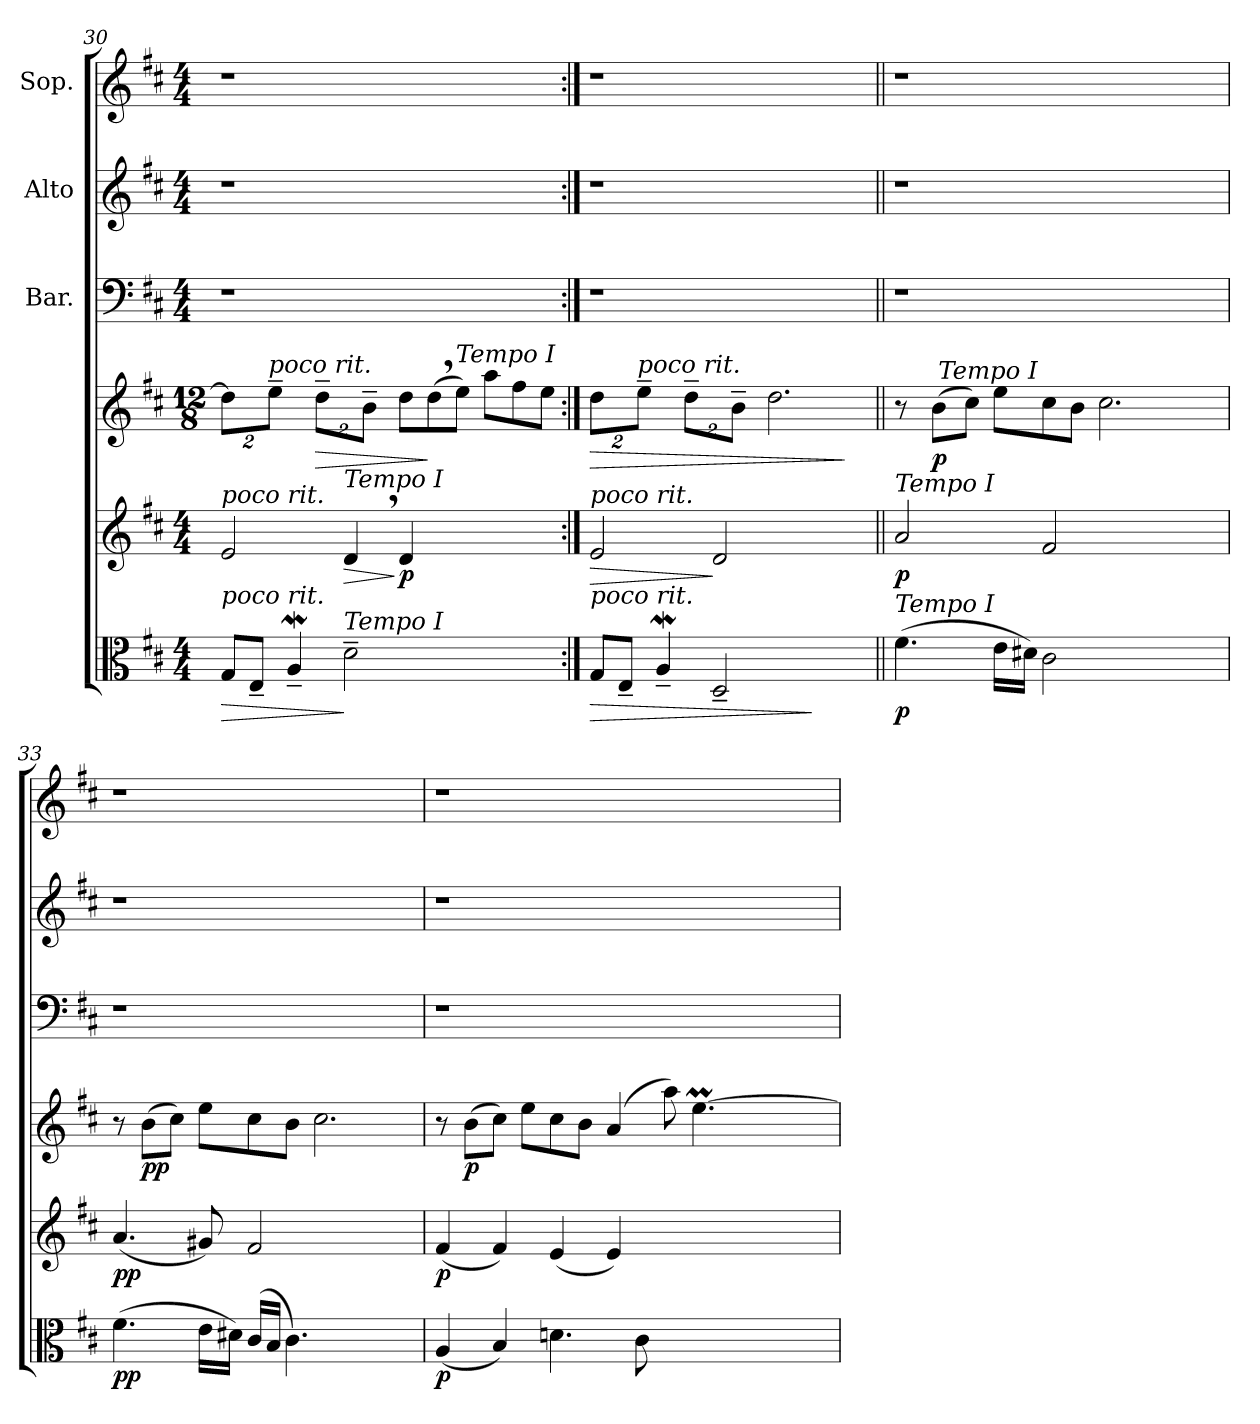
**kern	**dynam	**kern	**dynam	**kern	**dynam	**kern	**kern	**kern
*part6	*part6	*part5	*part5	*part4	*part4	*part3	*part2	*part1
*staff6	*staff6	*staff5	*staff5	*staff4	*staff4	*staff3	*staff2	*staff1
*	*	*	*	*	*	*I"Bar.	*I"Alto	*I"Sop.
*clefC3	*	*clefG2	*	*clefG2	*	*clefF4	*clefG2	*clefG2
*k[f#c#]	*	*k[f#c#]	*	*k[f#c#]	*	*k[f#c#]	*k[f#c#]	*k[f#c#]
*D:	*	*D:	*	*D:	*	*D:	*D:	*D:
*M4/4	*	*M4/4	*	*M12/8	*	*M4/4	*M4/4	*M4/4
=30	=30	=30	=30	=30	=30	=30	=30	=30
!	!	!LO:TX:a:i:t=poco rit.	!	!	!	!	!	!
!LO:TX:a:i:t=poco rit.	!	!	!	!	!	!	!	!
!	!LO:HP:b	!	!	!	!	!	!	!
8G/L	>	2e/	.	16%3dd\L]	.	1r	1r	1r
8E~>~</J	.	.	.	.	.	.	.	.
!	!	!	!	!LO:TX:a:i:t=poco rit.	!	!	!	!
.	.	.	.	16%3ee~>\J	.	.	.	.
4AW~</	.	.	.	.	.	.	.	.
!	!	!	!	!	!LO:HP:b	!	!	!
.	.	.	.	16%3dd~>\L	>	.	.	.
!	!	!LO:TX:a:i:t=Tempo I	!	!	!	!	!	!
!LO:TX:a:i:t=Tempo I	!	!	!	!	!	!	!	!
!	!	!	!LO:HP:b	!	!	!	!	!
2d~>\	]	4d,>/	>	.	.	.	.	.
.	.	.	.	16%3b~>\J	.	.	.	.
!	!	!	!LO:DY:n=1:b	!	!	!	!	!
.	.	4d/	] p	8dd,>\L	.	.	.	.
.	.	.	.	(>8dd\	]	.	.	.
!	!	!	!	!LO:TX:a:i:t=Tempo I	!	!	!	!
2ryy	.	2ryy	.	8ee\J)	.	2ryy	2ryy	2ryy
.	.	.	.	8aa\L	.	.	.	.
.	.	.	.	8ff#\	.	.	.	.
.	.	.	.	8ee\J	.	.	.	.
!!LO:PB:g=z
=31:|!	=31:|!	=31:|!	=31:|!	=31:|!	=31:|!	=31:|!	=31:|!	=31:|!
!	!	!LO:TX:a:i:t=poco rit.	!	!	!	!	!	!
!LO:TX:a:i:t=poco rit.	!	!	!	!	!	!	!	!
!	!LO:HP:b	!	!LO:HP:b	!	!LO:HP:b	!	!	!
8G/L	>	2e/	>	16%3dd\L	>	1r	1r	1r
8E~>/J	.	.	.	.	.	.	.	.
!	!	!	!	!LO:TX:a:i:t=poco rit.	!	!	!	!
.	.	.	.	16%3ee~>\J	.	.	.	.
4AW~</	.	.	.	.	.	.	.	.
.	.	.	.	16%3dd~>\L	.	.	.	.
2D~>/	.	2d/	]	.	.	.	.	.
.	.	.	.	16%3b~>\J	.	.	.	.
.	.	.	.	2.dd\	.	.	.	.
2ryy	]	2ryy	.	.	.	2ryy	2ryy	2ryy
.	.	.	.	.	]	.	.	.
=32||	=32||	=32||	=32||	=32||	=32||	=32||	=32||	=32||
!	!	!LO:TX:a:i:t=Tempo I	!	!	!	!	!	!
!LO:TX:a:i:t=Tempo I	!	!	!	!	!	!	!	!
!	!LO:DY:b	!	!LO:DY:b	!	!	!	!	!
*	*	*	*	*^	*	*	*	*
(>4.f#\	p	2a/	p	8r	12ryy	.	1r	1r	1r
.	.	.	.	.	24ryy	.	.	.	.
!	!	!	!	!	!	!LO:DY:b	!	!	!
.	.	.	.	(>8b\L	96ryy	p	.	.	.
!	!	!	!	!	!LO:TX:a:i:t=Tempo I	!	!	!	!
.	.	.	.	.	3%2ryy	.	.	.	.
.	.	.	.	8cc#\J)	.	.	.	.	.
16e\LL	.	.	.	8ee\L	.	.	.	.	.
16d#X\JJ)	.	.	.	.	.	.	.	.	.
2c#\	.	2f#/	.	8cc#\	.	.	.	.	.
.	.	.	.	8b\J	.	.	.	.	.
.	.	.	.	2.cc#\	.	.	.	.	.
.	.	.	.	.	3%2ryy	.	.	.	.
2ryy	.	2ryy	.	.	.	.	2ryy	2ryy	2ryy
.	.	.	.	.	48.ryy	.	.	.	.
=33	=33	=33	=33	=33	=33	=33	=33	=33	=33
!	!LO:DY:b	!	!LO:DY:b	!	!	!	!	!	!
*	*	*	*	*v	*v	*	*	*	*
(>4.f#\	pp	(<4.a/	pp	8r	.	1r	1r	1r
!	!	!	!	!	!LO:DY:b	!	!	!
.	.	.	.	(>8b\L	pp	.	.	.
.	.	.	.	8cc#\J)	.	.	.	.
16e\LL	.	8g#X/)	.	8ee\L	.	.	.	.
16d#X\JJ)	.	.	.	.	.	.	.	.
(>16c#/LL	.	2f#/	.	8cc#\	.	.	.	.
16B/JJ	.	.	.	.	.	.	.	.
4.c#\)	.	.	.	8b\J	.	.	.	.
.	.	.	.	2.cc#\	.	.	.	.
2ryy	.	2ryy	.	.	.	2ryy	2ryy	2ryy
=34	=34	=34	=34	=34	=34	=34	=34	=34
!	!LO:DY:b	!	!LO:DY:b	!	!	!	!	!
(<4A/	p	(<4f#/	p	8r	.	1r	1r	1r
!	!	!	!	!	!LO:DY:b	!	!	!
.	.	.	.	(>8b\L	p	.	.	.
4B/)	.	4f#/)	.	8cc#\J)	.	.	.	.
.	.	.	.	8ee\L	.	.	.	.
4.dn\	.	(<4e/	.	8cc#\	.	.	.	.
.	.	.	.	8b\J	.	.	.	.
.	.	4e/)	.	(4a/	.	.	.	.
8c#\	.	.	.	.	.	.	.	.
2ryy	.	2ryy	.	8aa\)	.	2ryy	2ryy	2ryy
.	.	.	.	[4.eeM\	.	.	.	.
=	=	=	=	=	=	=	=	=
*-	*-	*-	*-	*-	*-	*-	*-	*-
